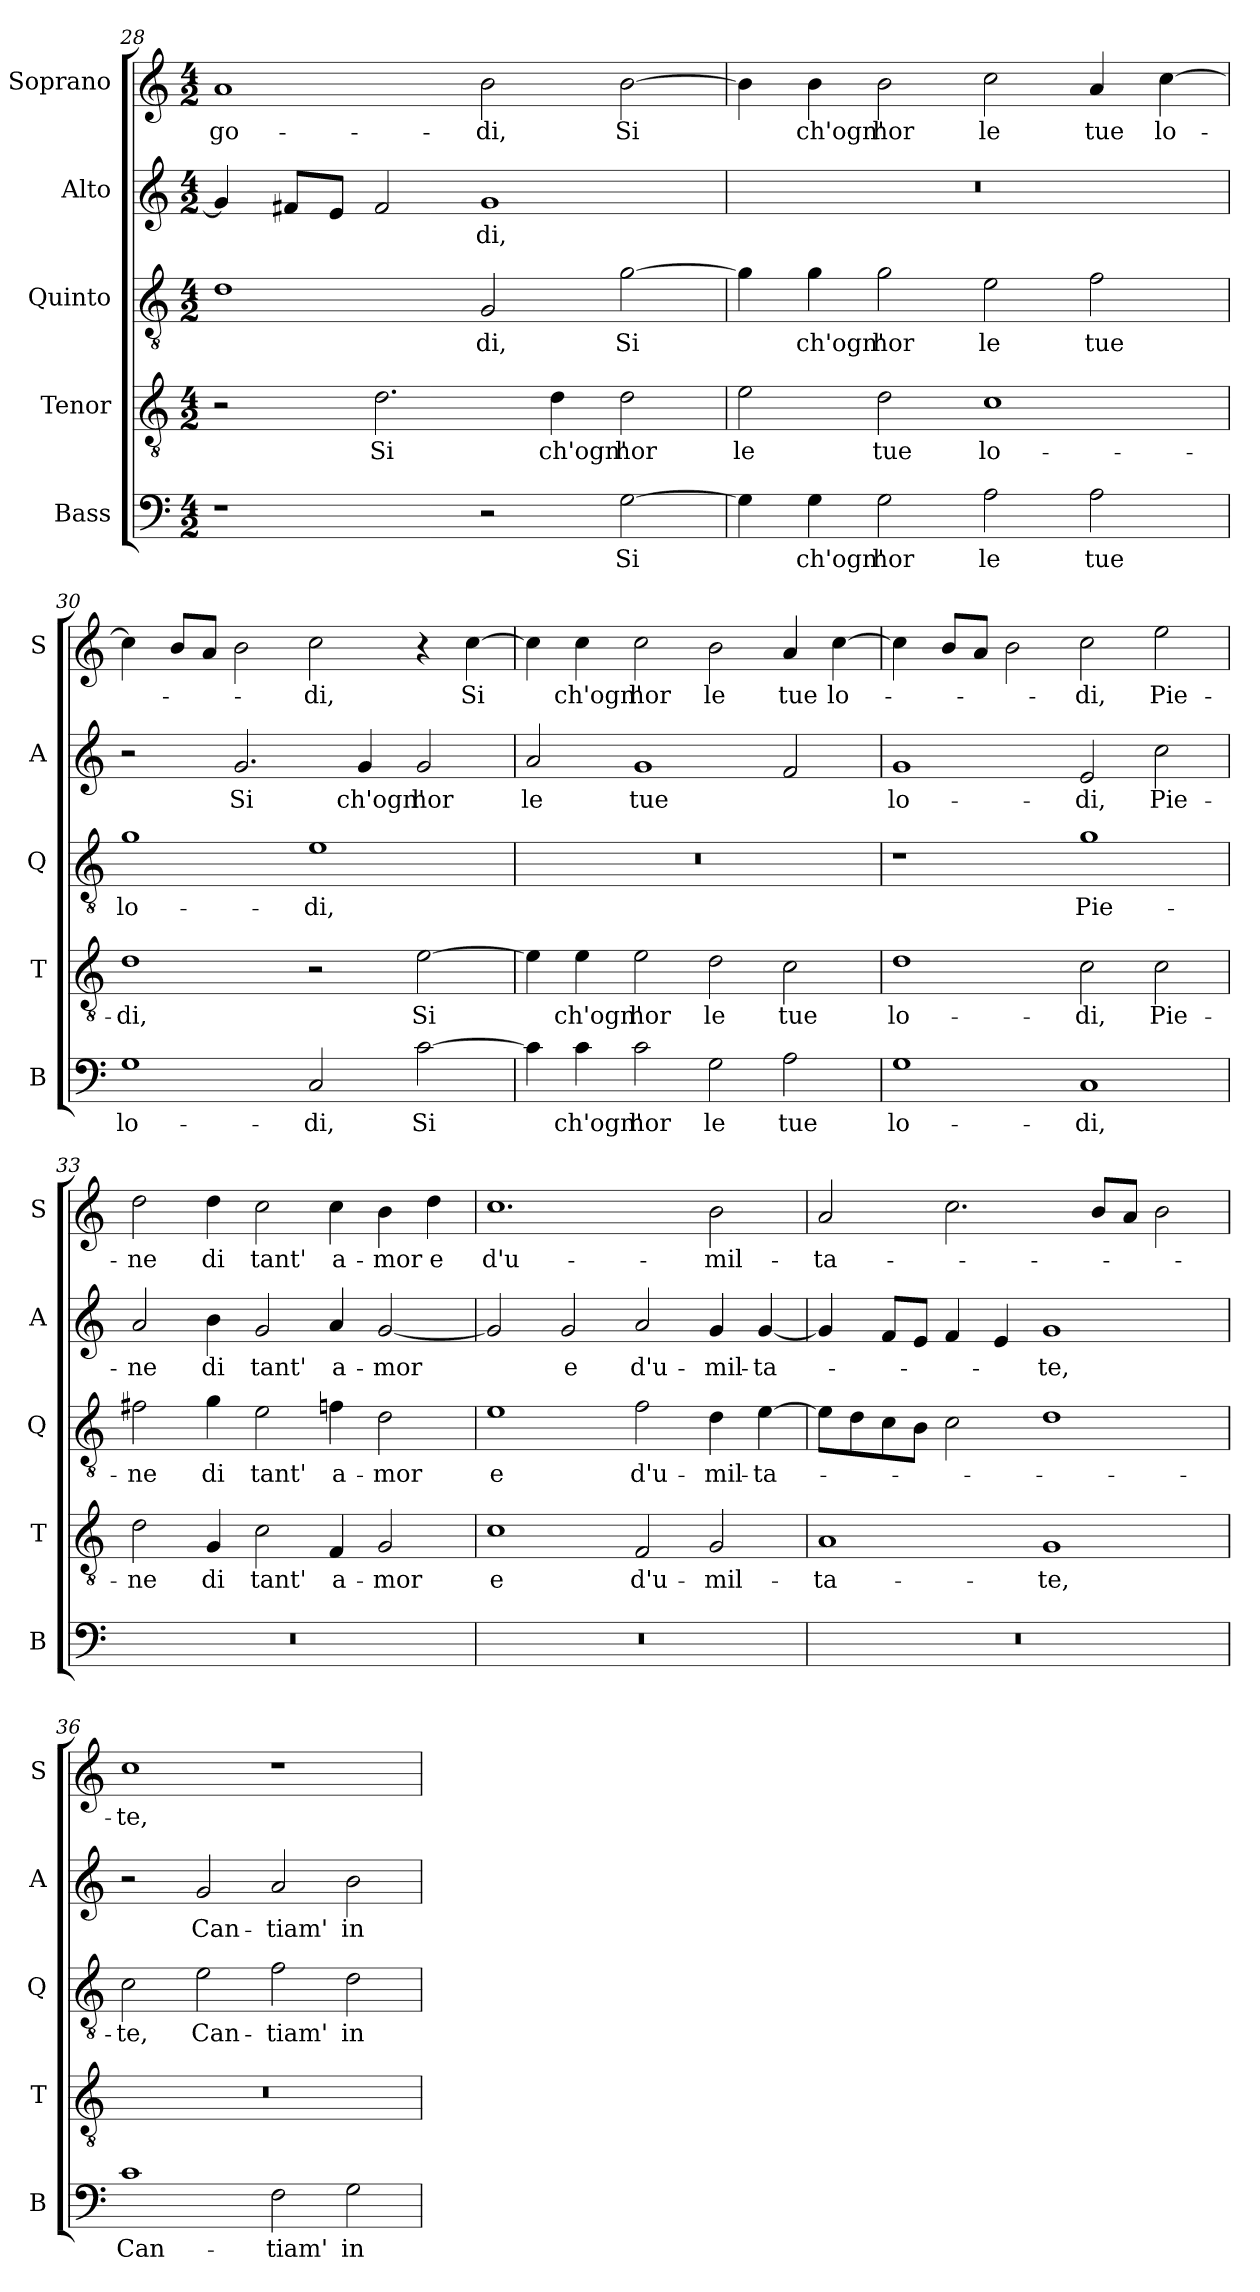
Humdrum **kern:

**kern	**text	**kern	**text	**kern	**text	**kern	**text	**kern	**text
*part5	*part5	*part4	*part4	*part3	*part3	*part2	*part2	*part1	*part1
*staff5	*staff5	*staff4	*staff4	*staff3	*staff3	*staff2	*staff2	*staff1	*staff1
*I"Bass	*	*I"Tenor	*	*I"Quinto	*	*I"Alto	*	*I"Soprano	*
*I'B	*	*I'T	*	*I'Q	*	*I'A	*	*I'S	*
*clefF4	*	*clefGv2	*	*clefGv2	*	*clefG2	*	*clefG2	*
*k[]	*	*k[]	*	*k[]	*	*k[]	*	*k[]	*
*C:	*	*C:	*	*C:	*	*C:	*	*C:	*
*M4/2	*	*M4/2	*	*M4/2	*	*M4/2	*	*M4/2	*
=28	=28	=28	=28	=28	=28	=28	=28	=28	=28
!	!	!	!	!	!	!	!	!	!LO:LY:b
1r	.	2r	.	1d	.	4g/]	.	1a	go-
.	.	.	.	.	.	8f#X/L	.	.	.
.	.	.	.	.	.	8e/J	.	.	.
!	!	!	!LO:LY:b	!	!	!	!	!	!
.	.	2.d\	Si	.	.	2f#/	.	.	.
!	!	!	!	!	!LO:LY:b	!	!LO:LY:b	!	!LO:LY:b
2r	.	.	.	2G/	-di,	1g	-di,	2b\	-di,
!	!	!	!LO:LY:b	!	!	!	!	!	!
.	.	4d\	ch'ogn'	.	.	.	.	.	.
!	!LO:LY:b	!	!LO:LY:b	!	!LO:LY:b	!	!	!	!LO:LY:b
[2G\	Si	2d\	hor	[2g\	Si	.	.	[2b\	Si
!!LO:LB:g=z
=29	=29	=29	=29	=29	=29	=29	=29	=29	=29
!	!	!	!LO:LY:b	!	!	!	!	!	!
4G\]	.	2e\	le	4g\]	.	0r	.	4b\]	.
!	!LO:LY:b	!	!	!	!LO:LY:b	!	!	!	!LO:LY:b
4G\	ch'ogn'	.	.	4g\	ch'ogn'	.	.	4b\	ch'ogn'
!	!LO:LY:b	!	!LO:LY:b	!	!LO:LY:b	!	!	!	!LO:LY:b
2G\	hor	2d\	tue	2g\	hor	.	.	2b\	hor
!	!LO:LY:b	!	!LO:LY:b	!	!LO:LY:b	!	!	!	!LO:LY:b
2A\	le	1c	lo-	2e\	le	.	.	2cc\	le
!	!LO:LY:b	!	!	!	!LO:LY:b	!	!	!	!LO:LY:b
2A\	tue	.	.	2f\	tue	.	.	4a/	tue
!	!	!	!	!	!	!	!	!	!LO:LY:b
.	.	.	.	.	.	.	.	[4cc\	lo-
=30	=30	=30	=30	=30	=30	=30	=30	=30	=30
!	!LO:LY:b	!	!LO:LY:b	!	!LO:LY:b	!	!	!	!
1G	lo-	1d	-di,	1g	lo-	2r	.	4cc\]	.
.	.	.	.	.	.	.	.	8b/L	.
.	.	.	.	.	.	.	.	8a/J	.
!	!	!	!	!	!	!	!LO:LY:b	!	!
.	.	.	.	.	.	2.g/	Si	2b\	.
!	!LO:LY:b	!	!	!	!LO:LY:b	!	!	!	!LO:LY:b
2C/	-di,	2r	.	1e	-di,	.	.	2cc\	-di,
!	!	!	!	!	!	!	!LO:LY:b	!	!
.	.	.	.	.	.	4g/	ch'ogn'	.	.
!	!LO:LY:b	!	!LO:LY:b	!	!	!	!LO:LY:b	!	!
[2c\	Si	[2e\	Si	.	.	2g/	hor	4r	.
!	!	!	!	!	!	!	!	!	!LO:LY:b
.	.	.	.	.	.	.	.	[4cc\	Si
=31	=31	=31	=31	=31	=31	=31	=31	=31	=31
!	!	!	!	!	!	!	!LO:LY:b	!	!
4c\]	.	4e\]	.	0r	.	2a/	le	4cc\]	.
!	!LO:LY:b	!	!LO:LY:b	!	!	!	!	!	!LO:LY:b
4c\	ch'ogn'	4e\	ch'ogn'	.	.	.	.	4cc\	ch'ogn'
!	!LO:LY:b	!	!LO:LY:b	!	!	!	!LO:LY:b	!	!LO:LY:b
2c\	hor	2e\	hor	.	.	1g	tue	2cc\	hor
!	!LO:LY:b	!	!LO:LY:b	!	!	!	!	!	!LO:LY:b
2G\	le	2d\	le	.	.	.	.	2b\	le
!	!LO:LY:b	!	!LO:LY:b	!	!	!	!	!	!LO:LY:b
2A\	tue	2c\	tue	.	.	2f/	.	4a/	tue
!	!	!	!	!	!	!	!	!	!LO:LY:b
.	.	.	.	.	.	.	.	[4cc\	lo-
!!LO:PB:g=z
=32	=32	=32	=32	=32	=32	=32	=32	=32	=32
!	!LO:LY:b	!	!LO:LY:b	!	!	!	!LO:LY:b	!	!
1G	lo-	1d	lo-	1r	.	1g	lo-	4cc\]	.
.	.	.	.	.	.	.	.	8b/L	.
.	.	.	.	.	.	.	.	8a/J	.
.	.	.	.	.	.	.	.	2b\	.
!	!LO:LY:b	!	!LO:LY:b	!	!LO:LY:b	!	!LO:LY:b	!	!LO:LY:b
1C	-di,	2c\	-di,	1g	Pie-	2e/	-di,	2cc\	-di,
!	!	!	!LO:LY:b	!	!	!	!LO:LY:b	!	!LO:LY:b
.	.	2c\	Pie-	.	.	2cc\	Pie-	2ee\	Pie-
=33	=33	=33	=33	=33	=33	=33	=33	=33	=33
!	!	!	!LO:LY:b	!	!LO:LY:b	!	!LO:LY:b	!	!LO:LY:b
0r	.	2d\	-ne	2f#X\	-ne	2a/	-ne	2dd\	-ne
!	!	!	!LO:LY:b	!	!LO:LY:b	!	!LO:LY:b	!	!LO:LY:b
.	.	4G/	di	4g\	di	4b\	di	4dd\	di
!	!	!	!LO:LY:b	!	!LO:LY:b	!	!LO:LY:b	!	!LO:LY:b
.	.	2c\	tant'	2e\	tant'	2g/	tant'	2cc\	tant'
!	!	!	!LO:LY:b	!	!LO:LY:b	!	!LO:LY:b	!	!LO:LY:b
.	.	4F/	a-	4fn\	a-	4a/	a-	4cc\	a-
!	!	!	!LO:LY:b	!	!LO:LY:b	!	!LO:LY:b	!	!LO:LY:b
.	.	2G/	-mor	2d\	-mor	[2g/	-mor	4b\	-mor
!	!	!	!	!	!	!	!	!	!LO:LY:b
.	.	.	.	.	.	.	.	4dd\	e
=34	=34	=34	=34	=34	=34	=34	=34	=34	=34
!	!	!	!LO:LY:b	!	!LO:LY:b	!	!	!	!LO:LY:b
0r	.	1c	e	1e	e	2g/]	.	1.cc	d'u-
!	!	!	!	!	!	!	!LO:LY:b	!	!
.	.	.	.	.	.	2g/	e	.	.
!	!	!	!LO:LY:b	!	!LO:LY:b	!	!LO:LY:b	!	!
.	.	2F/	d'u-	2f\	d'u-	2a/	d'u-	.	.
!	!	!	!LO:LY:b	!	!LO:LY:b	!	!LO:LY:b	!	!LO:LY:b
.	.	2G/	-mil-	4d\	-mil-	4g/	-mil-	2b\	-mil-
!	!	!	!	!	!LO:LY:b	!	!LO:LY:b	!	!
.	.	.	.	[4e\	-ta-	[4g/	-ta-	.	.
=35	=35	=35	=35	=35	=35	=35	=35	=35	=35
!	!	!	!LO:LY:b	!	!	!	!	!	!LO:LY:b
0r	.	1A	-ta-	8e\L]	.	4g/]	.	2a/	-ta-
.	.	.	.	8d\	.	.	.	.	.
.	.	.	.	8c\	.	8f/L	.	.	.
.	.	.	.	8B\J	.	8e/J	.	.	.
.	.	.	.	2c\	.	4f/	.	2.cc\	.
.	.	.	.	.	.	4e/	.	.	.
!	!	!	!LO:LY:b	!	!	!	!LO:LY:b	!	!
.	.	1G	-te,	1d	.	1g	-te,	.	.
.	.	.	.	.	.	.	.	8b/L	.
.	.	.	.	.	.	.	.	8a/J	.
.	.	.	.	.	.	.	.	2b\	.
!!LO:LB:g=z
=36	=36	=36	=36	=36	=36	=36	=36	=36	=36
!	!LO:LY:b	!	!	!	!LO:LY:b	!	!	!	!LO:LY:b
1c	Can-	0r	.	2c\	-te,	2r	.	1cc	-te,
!	!	!	!	!	!LO:LY:b	!	!LO:LY:b	!	!
.	.	.	.	2e\	Can-	2g/	Can-	.	.
!	!LO:LY:b	!	!	!	!LO:LY:b	!	!LO:LY:b	!	!
2F\	-tiam'	.	.	2f\	-tiam'	2a/	-tiam'	1r	.
!	!LO:LY:b	!	!	!	!LO:LY:b	!	!LO:LY:b	!	!
2G\	in	.	.	2d\	in	2b\	in	.	.
=	=	=	=	=	=	=	=	=	=
*-	*-	*-	*-	*-	*-	*-	*-	*-	*-
